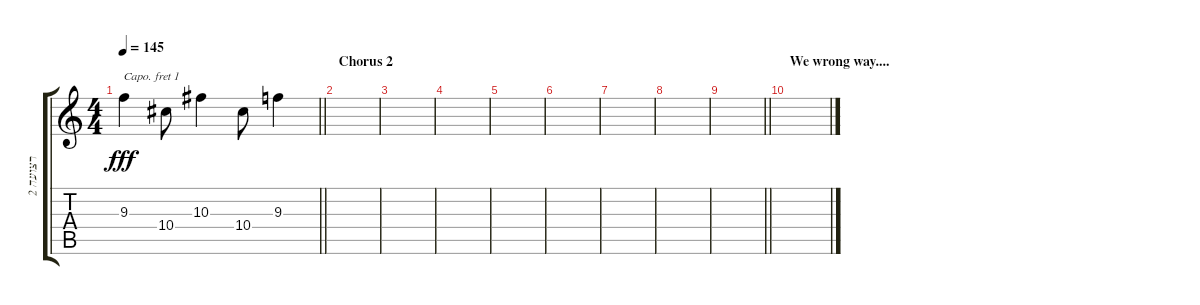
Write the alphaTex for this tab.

\track ("רצועה 2" "רצועה 2") {instrument acousticguitarsteel}
\staff {score tabs}
\capo 1
\tuning (E4 B3 G3 D3 A2 E2) {hide}
\ts (4 4)
\tempo 145
\clef g2
\barLineRight lightlight
\ks c
9.3.4{dy fff} 10.4.8 10.3.4 10.4.8 9.3.4 |
\section ("" "Chorus 2")
|
|
|
|
|
|
|
\barLineRight lightlight
|
\section ("" "We wrong way....")
